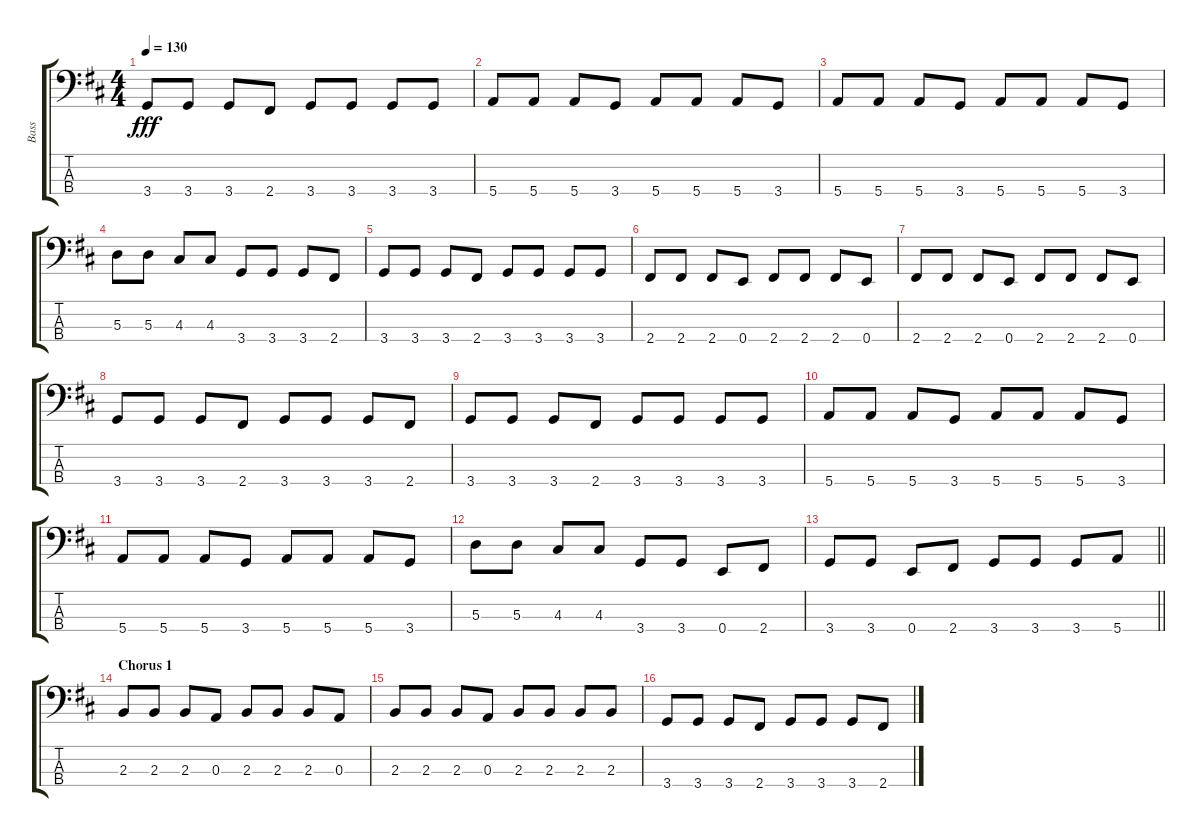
\track ("Bass" "Bass") {instrument electricbassfinger}
\staff {score tabs}
\tuning (G2 D2 A1 E1) {hide}
\ts (4 4)
\tempo 130
\clef f4
\ks d
3.4.8{dy fff} 3.4.8 3.4.8 2.4.8 3.4.8 3.4.8 3.4.8 3.4.8 |
5.4.8 5.4.8 5.4.8 3.4.8 5.4.8 5.4.8 5.4.8 3.4.8 |
5.4.8 5.4.8 5.4.8 3.4.8 5.4.8 5.4.8 5.4.8 3.4.8 |
5.3.8 5.3.8 4.3.8 4.3.8 3.4.8 3.4.8 3.4.8 2.4.8 |
3.4.8 3.4.8 3.4.8 2.4.8 3.4.8 3.4.8 3.4.8 3.4.8 |
2.4.8 2.4.8 2.4.8 0.4.8 2.4.8 2.4.8 2.4.8 0.4.8 |
2.4.8 2.4.8 2.4.8 0.4.8 2.4.8 2.4.8 2.4.8 0.4.8 |
3.4.8 3.4.8 3.4.8 2.4.8 3.4.8 3.4.8 3.4.8 2.4.8 |
3.4.8 3.4.8 3.4.8 2.4.8 3.4.8 3.4.8 3.4.8 3.4.8 |
5.4.8 5.4.8 5.4.8 3.4.8 5.4.8 5.4.8 5.4.8 3.4.8 |
5.4.8 5.4.8 5.4.8 3.4.8 5.4.8 5.4.8 5.4.8 3.4.8 |
5.3.8 5.3.8 4.3.8 4.3.8 3.4.8 3.4.8 0.4.8 2.4.8 |
\barLineRight lightlight
3.4.8 3.4.8 0.4.8 2.4.8 3.4.8 3.4.8 3.4.8 5.4.8 |
\section ("" "Chorus 1")
2.3.8 2.3.8 2.3.8 0.3.8 2.3.8 2.3.8 2.3.8 0.3.8 |
2.3.8 2.3.8 2.3.8 0.3.8 2.3.8 2.3.8 2.3.8 2.3.8 |
3.4.8 3.4.8 3.4.8 2.4.8 3.4.8 3.4.8 3.4.8 2.4.8
